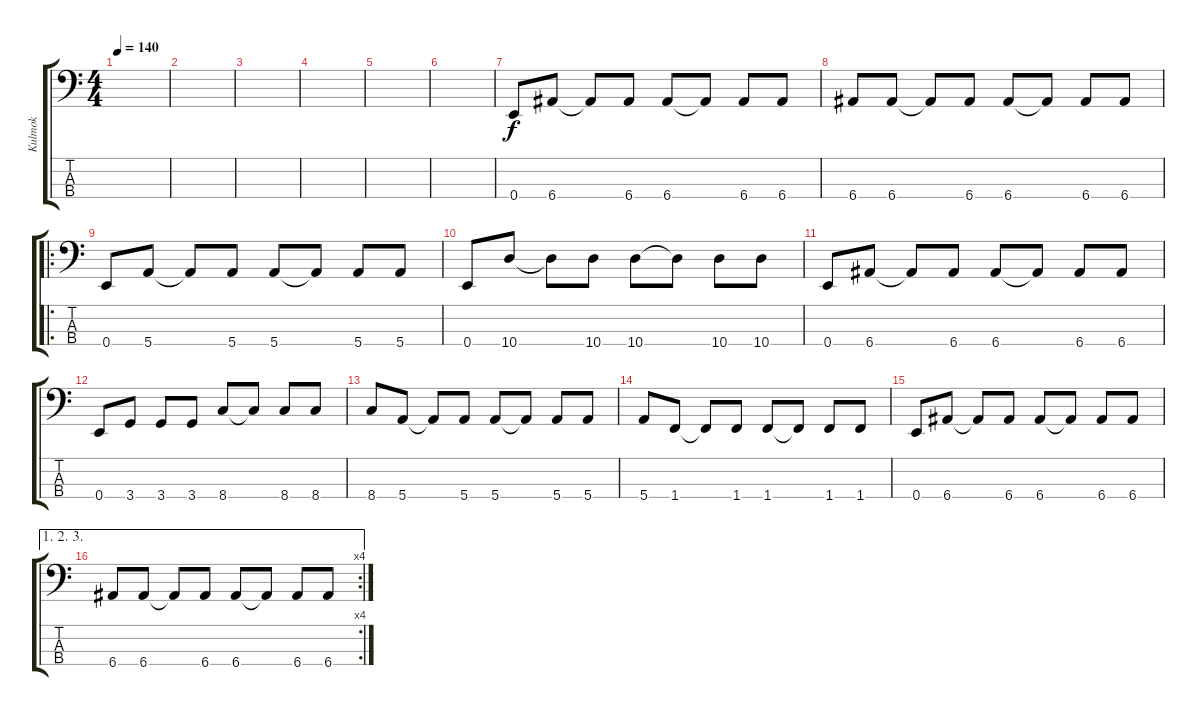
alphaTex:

\track ("Kulmok" "Kulmok") {instrument electricbasspick}
\staff {score tabs}
\tuning (G2 D2 A1 E1) {hide}
\ts (4 4)
\tempo 140
\clef f4
\ks c
|
|
|
|
|
|
0.4.8 6.4.8 6.4{t}.8 6.4.8 6.4.8 6.4{t}.8 6.4.8 6.4.8 |
6.4.8 6.4.8 6.4{t}.8 6.4.8 6.4.8 6.4{t}.8 6.4.8 6.4.8 |
\ro
0.4.8 5.4.8 5.4{t}.8 5.4.8 5.4.8 5.4{t}.8 5.4.8 5.4.8 |
0.4.8 10.4.8 10.4{t}.8 10.4.8 10.4.8 10.4{t}.8 10.4.8 10.4.8 |
0.4.8 6.4.8 6.4{t}.8 6.4.8 6.4.8 6.4{t}.8 6.4.8 6.4.8 |
0.4.8 3.4.8 3.4.8 3.4.8 8.4.8 8.4{t}.8 8.4.8 8.4.8 |
8.4.8 5.4.8 5.4{t}.8 5.4.8 5.4.8 5.4{t}.8 5.4.8 5.4.8 |
5.4.8 1.4.8 1.4{t}.8 1.4.8 1.4.8 1.4{t}.8 1.4.8 1.4.8 |
0.4.8 6.4.8 6.4{t}.8 6.4.8 6.4.8 6.4{t}.8 6.4.8 6.4.8 |
\ae (1 2 3)
\rc 4
6.4.8 6.4.8 6.4{t}.8 6.4.8 6.4.8 6.4{t}.8 6.4.8 6.4.8
